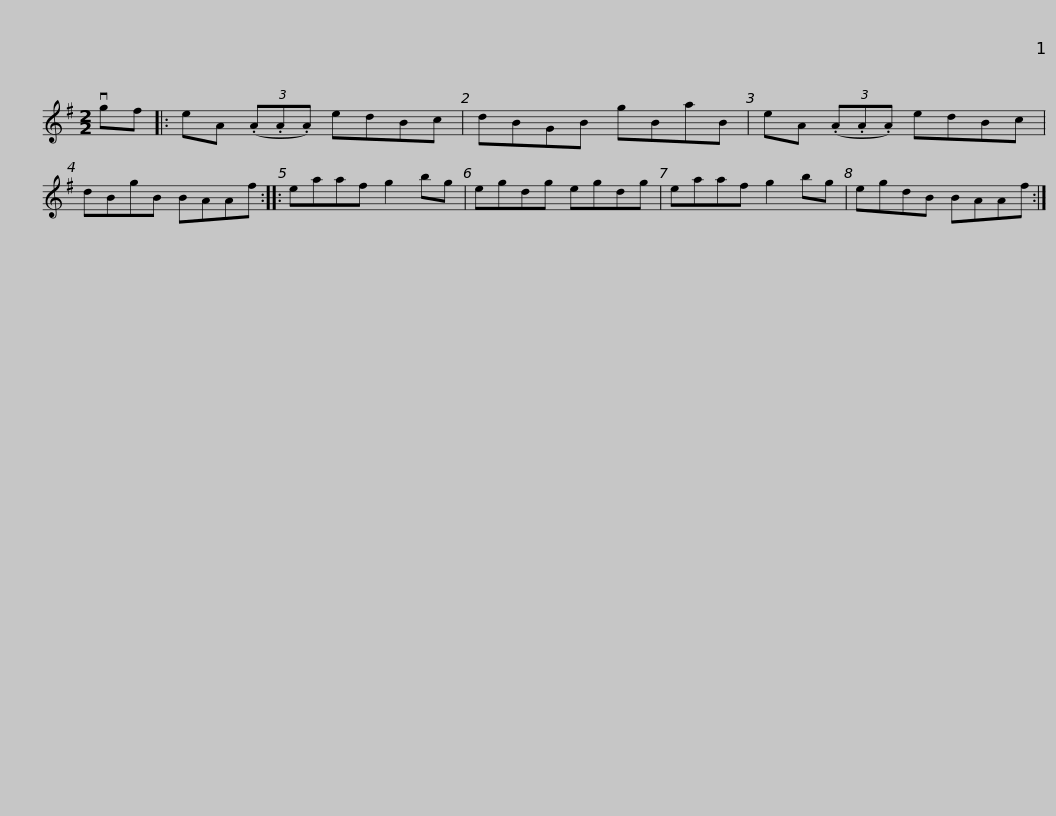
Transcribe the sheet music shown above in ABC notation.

X:1
L:1/8
M:2/2
I:linebreak $
K:G
V:1 treble
V:1
 vgf |: eA (3(.A.A.A) edBc | dBGB gBaB | eA (3(.A.A.A) edBc | dBgB BAAf ::$ %5
 eaaf g2 bg | egdg egdg | eaaf g2 bg | egdB BAAf :| %9
